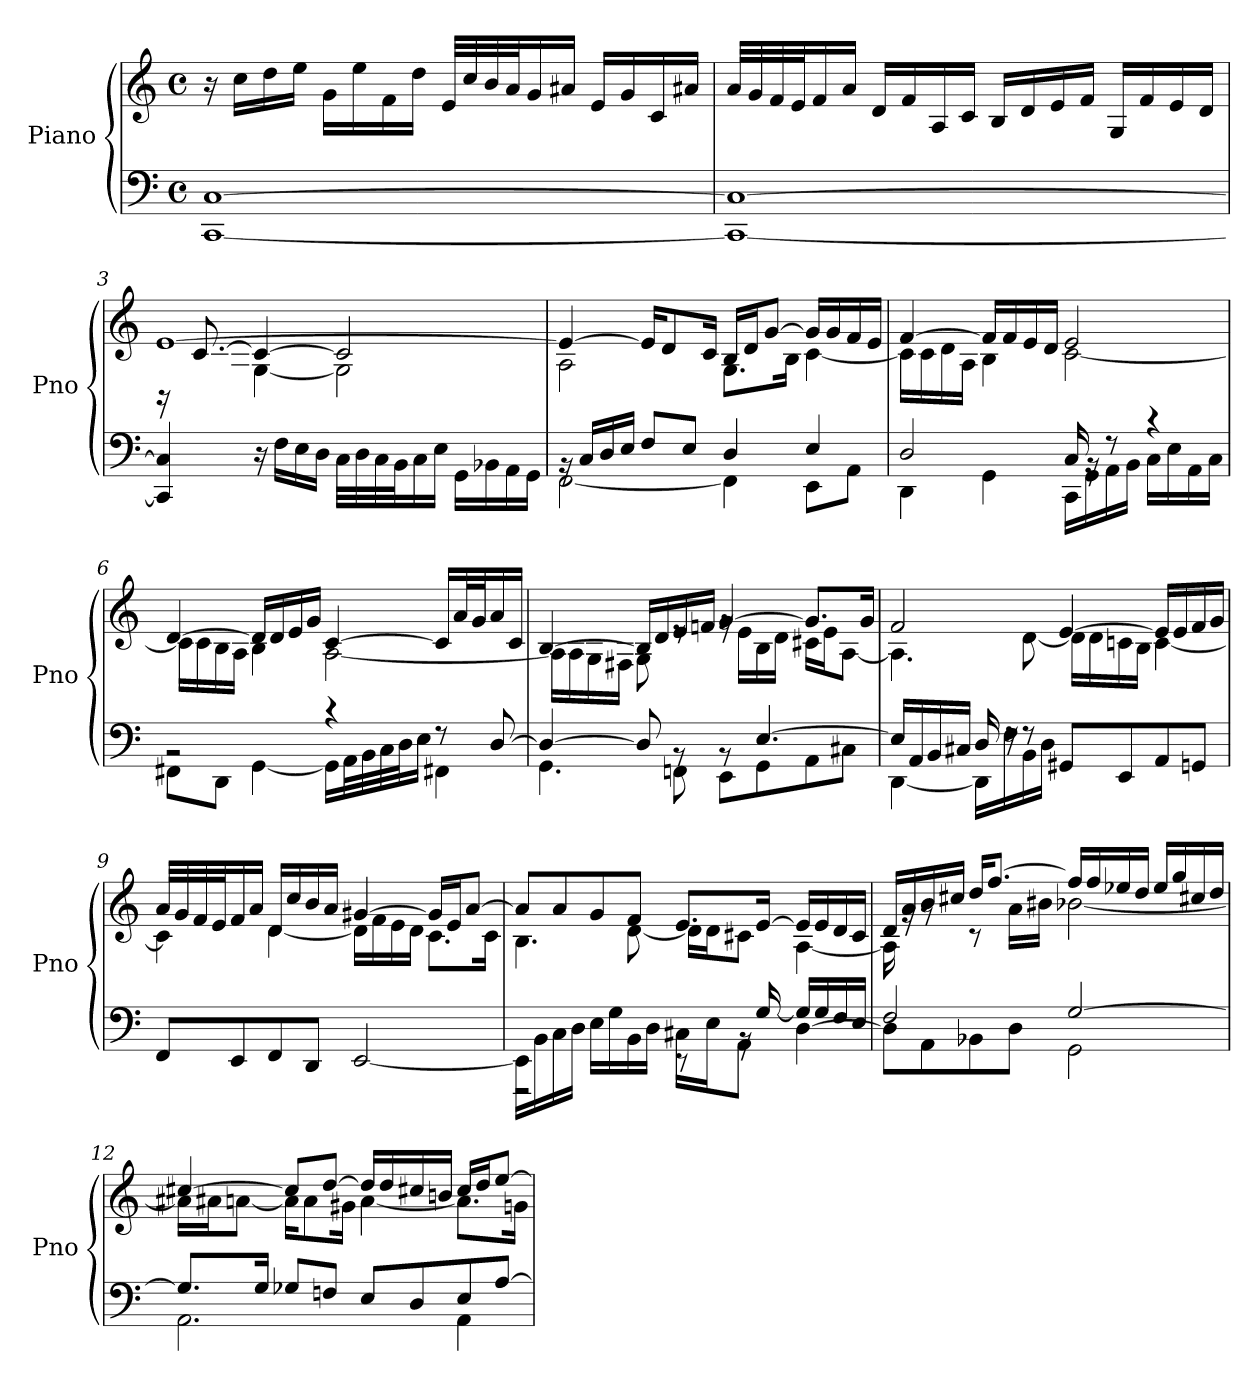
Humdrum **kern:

**kern	**kern
*part1	*part1
*staff2	*staff1
*I"Piano	*
*I'Pno	*
*clefF4	*clefG2
*k[]	*k[]
*M4/4	*M4/4
*met(c)	*met(c)
=1	=1
[1CC [1C	16r
.	16cc\LL
.	16dd\
.	16ee\JJ
.	16g\LL
.	16ee\
.	16f\
.	16dd\JJ
.	32e/LLL
.	32cc/
.	32b/
.	32a/J
.	16g/
.	16a#Xi/JJ
.	16e/LL
.	16g/
.	16c/
.	16a#Xi/JJ
=2	=2
1CC_ 1C_	32a/LLL
.	32g/
.	32f/
.	32e/J
.	16f/
.	16a/JJ
.	16d/LL
.	16f/
.	16A/
.	16c/JJ
.	16B/LL
.	16d/
.	16e/
.	16f/JJ
.	16G/LL
.	16f/
.	16e/
.	16d/JJ
!!LO:LB:g=z
=3	=3
*^	*^
*	*	*	*^
16ryy	4CC/] 4C/]	[1e	16ryy	16rBB
2...ryy	.	.	16c\LLyy	[8.c/
.	.	.	16B\	.
.	.	.	16A\JJ	.
.	16r	.	[4G\	4c/_
.	16F\LL	.	.	.
.	16E\	.	.	.
.	16D\JJ	.	.	.
.	32C\LLL	.	2G\]	2c/]
.	32D\	.	.	.
.	32C\	.	.	.
.	32BB\J	.	.	.
.	16C\	.	.	.
.	16E\JJ	.	.	.
.	16GG\LL	.	.	.
.	16BB-X\	.	.	.
.	16AA\	.	.	.
.	16GG\JJ	.	.	.
*	*	*	*v	*v
=4	=4	=4	=4
16rBB	[2FF\	4e/_	2A\
16C/LL	.	.	.
16D/	.	.	.
16E/JJ	.	.	.
8F/L	.	16e/KL]	.
.	.	8d/	.
8E/J	.	.	.
.	.	16c/Jk	.
4D/	4FF\]	16B/LL	8.G\L
.	.	16d/J	.
.	.	[8g/J	.
.	.	.	16B\Jk
4E/	8EE\L	16g/LL]	[4c\
.	.	16g/	.
.	8AA\J	16f/	.
.	.	16e/JJ	.
=5	=5	=5	=5
2D/	4DD\	[4f/	16c\LL]
.	.	.	16c\
.	.	.	16d\
.	.	.	16A\JJ
.	4GG\	16f/LL]	4B\
.	.	16f/	.
.	.	16e/	.
.	.	16d/JJ	.
16C/	16CC\LL	2e/	[2c\
16rBB	16GG\	.	.
8r	16AA\	.	.
.	16BB\JJ	.	.
4r	16C\LL	.	.
.	16E\	.	.
.	16AA\	.	.
.	16C\JJ	.	.
!!LO:LB:g=z	!!
=6	=6	=6	=6
2rBB	8FF#X\L	[4d/	16c\LL]
.	.	.	16c\
.	8DD\J	.	16B\
.	.	.	16A\JJ
.	[4GG\	16d/LL]	4B\
.	.	16d/	.
.	.	16e/	.
.	.	16g/JJ	.
4r	16GG\LL]	[4c/	[2A\
.	32AA\L	.	.
.	32BB\	.	.
.	32C\	.	.
.	32D\J	.	.
.	16E\JJ	.	.
8r	4FF#X\	16c/LL]	.
.	.	32a/L	.
.	.	32g/J	.
[8D/	.	16a/	.
.	.	16c/JJ	.
=7	=7	=7	=7
4D/_	4.GG\	[4B/	16A\LL]
.	.	.	16A\
.	.	.	16G\
.	.	.	16F#X\JJ
8D/]	.	16B/LL]	8G\
.	.	16d/	.
8rBB	8FFn\	16e/	8re
.	.	16fn/JJ	.
8rBB	8EE\L	[4g/	16rg
.	.	.	16e\LL
[4.E/	8GG\	.	16B\
.	.	.	16d\JJ
.	8AA\	8.g/L]	16c#X\LL
.	.	.	16e\J
.	8C#X\J	.	[8A\J
.	.	16g/Jk	.
!!LO:LB:g=z
=8	=8	=8	=8
*	*	*	*^
16E/LL]	[4DD\	2f/	4.A\]	2ryy
16AA/	.	.	.	.
16BB/	.	.	.	.
16C#X/JJ	.	.	.	.
16D/	16DD\LL]	.	.	.
16rF	16F\	.	.	.
8rF	16BB\	.	[8d\	.
.	16D\JJ	.	.	.
8GG#X/L	2ryy	[4e/	16d\LL]	2ryy
.	.	.	16d\	.
8EE/	.	.	16cn\	.
.	.	.	16B\JJ	.
8AA/	.	16e/LL]	[4c\	.
.	.	16e/	.	.
8GGn/J	.	16f/	.	.
.	.	16g/JJ	.	.
*v	*v	*	*	*
*	*	*v	*v
=9	=9	=9
8FF/L	32a/LLL	4c\]
.	32g/	.
.	32f/	.
.	32e/J	.
8EE/	16f/	.
.	16a/JJ	.
8FF/	16d/LL	[4d\
.	16cc/	.
8DD/J	16b/	.
.	16a/JJ	.
[2EE/	[4g#X/	16d\LL]
.	.	16f\
.	.	16e\
.	.	16d\JJ
.	16g#/LL]	8.c\L
.	16e/J	.
.	[8a/J	.
.	.	16c\Jk
!!LO:LB:g=z	!!
=10	=10	=10
*^	*	*
16EE\LL]	2r	8a/L]	4.B\
16BB\	.	.	.
16C\	.	8a/	.
16D\JJ	.	.	.
16E\LL	.	8g/	.
16G\	.	.	.
16BB\	.	8f/J	[8d\
16D\JJ	.	.	.
16C#X\LL	8r	8.e/L	16d\LL]
16E\J	.	.	16d\J
8AA\J	16rBB	.	8c#X\J
.	[16G/	[16e/Jk	.
[4D\	16G/LL]	16e/LL]	[4A\
.	16G/	16e/	.
.	16F/	16d/	.
.	16E/JJ	16c#/JJ	.
=11	=11	=11	=11
8D\L]	2F/	16d/LL	16A\]
.	.	16a/	16rg
8AA\	.	16b/	8rg
.	.	16cc#X/JJ	.
8BB-X\	.	16dd/KL	8r
.	.	[8.ff/J	.
8D\J	.	.	16a\LL
.	.	.	16b#Xi\JJ
[2G/	2GG\	16ff/LL]	[2b-X\
.	.	16ff/	.
.	.	16ee-X/	.
.	.	16dd/JJ	.
.	.	16ee-/LL	.
.	.	16gg/	.
.	.	16cc#X/	.
.	.	16dd/JJ	.
!!LO:PB:g=z	!!
=12	=12	=12	=12
8.G/L]	2.AA\	[4cc#X/	16a#Xi\LL]
.	.	.	16a#Xi\J
.	.	.	[8a\J
16G/Jk	.	.	.
8G-Xi/L	.	8cc#/L]	16a\KL]
.	.	.	8a\
8Fn/J	.	[8dd/J	.
.	.	.	16g#X\Jk
8E/L	.	16dd/LL]	[4a\
.	.	16dd/	.
8D/	.	16cc#X/	.
.	.	16bn/JJ	.
8E/	4AA\	16cc#/LL	8.a\L]
.	.	16dd/J	.
[8A/J	.	[8ee/J	.
.	.	.	16gn\Jk
*v	*v	*	*
*	*v	*v
=	=
*-	*-
